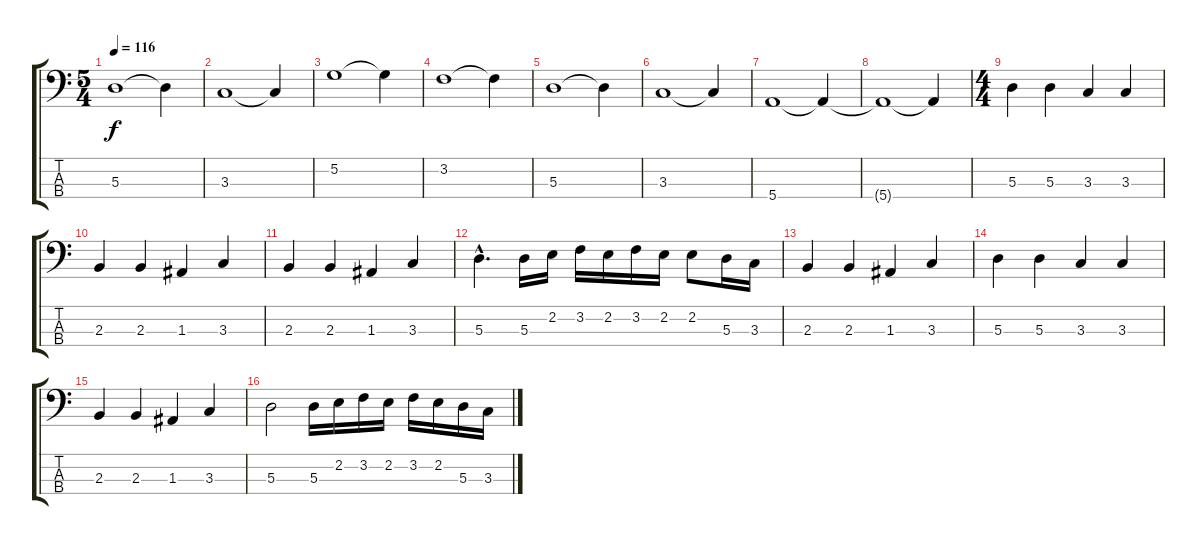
\track "" {instrument electricbasspick}
\staff {score tabs}
\tuning (G2 D2 A1 E1) {hide}
\ts (5 4)
\tempo 116
\clef f4
\ks c
5.3.1{dy f} 5.3{t}.4 |
3.3.1 3.3{t}.4 |
5.2.1 5.2{t}.4 |
3.2.1 3.2{t}.4 |
5.3.1 5.3{t}.4 |
3.3.1 3.3{t}.4 |
5.4.1 5.4{t}.4 |
5.4{t}.1 5.4{t}.4 |
\ts (4 4)
5.3.4 5.3.4 3.3.4 3.3.4 |
2.3.4 2.3.4 1.3.4 3.3.4 |
2.3.4 2.3.4 1.3.4 3.3.4 |
5.3{hac}.4{d} 5.3.16 2.2.16 3.2.16 2.2.16 3.2.16 2.2.16 2.2.8 5.3.16 3.3.16 |
2.3.4 2.3.4 1.3.4 3.3.4 |
5.3.4 5.3.4 3.3.4 3.3.4 |
2.3.4 2.3.4 1.3.4 3.3.4 |
5.3.2 5.3.16 2.2.16 3.2.16 2.2.16 3.2.16 2.2.16 5.3.16 3.3.16
